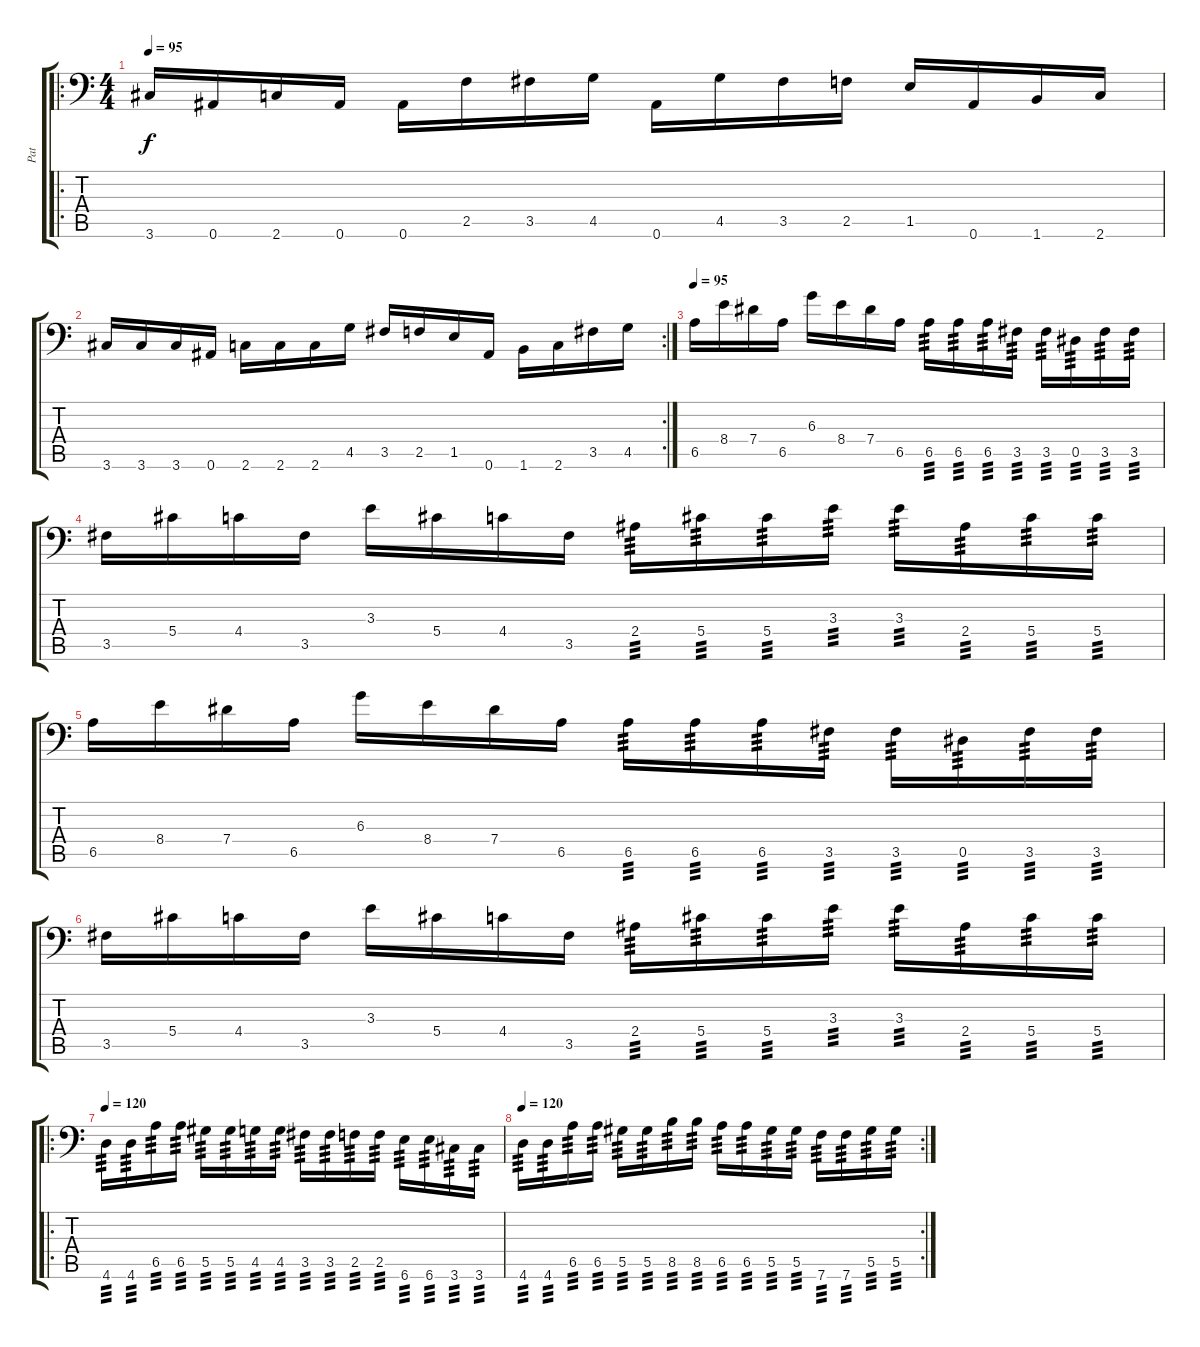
\track ("Pat" "Pat") {instrument distortionguitar}
\staff {score tabs}
\tuning (Bb3 F3 Db3 Ab2 Eb2 Bb1) {hide}
\ro
\ts (4 4)
\tempo 95
\clef f4
\ks c
3.6.16{dy f} 0.6.16 2.6.16 0.6.16 0.6.16 2.5.16 3.5.16 4.5.16 0.6.16 4.5.16 3.5.16 2.5.16 1.5.16 0.6.16 1.6.16 2.6.16 |
\rc 2
3.6.16 3.6.16 3.6.16 0.6.16 2.6.16 2.6.16 2.6.16 4.5.16 3.5.16 2.5.16 1.5.16 0.6.16 1.6.16 2.6.16 3.5.16 4.5.16 |
\tempo 95
6.5.16 8.4.16 7.4.16 6.5.16 6.3.16 8.4.16 7.4.16 6.5.16 6.5.16{tp 3} 6.5.16{tp 3} 6.5.16{tp 3} 3.5.16{tp 3} 3.5.16{tp 3} 0.5.16{tp 3} 3.5.16{tp 3} 3.5.16{tp 3} |
3.5.16 5.4.16 4.4.16 3.5.16 3.3.16 5.4.16 4.4.16 3.5.16 2.4.16{tp 3} 5.4.16{tp 3} 5.4.16{tp 3} 3.3.16{tp 3} 3.3.16{tp 3} 2.4.16{tp 3} 5.4.16{tp 3} 5.4.16{tp 3} |
6.5.16 8.4.16 7.4.16 6.5.16 6.3.16 8.4.16 7.4.16 6.5.16 6.5.16{tp 3} 6.5.16{tp 3} 6.5.16{tp 3} 3.5.16{tp 3} 3.5.16{tp 3} 0.5.16{tp 3} 3.5.16{tp 3} 3.5.16{tp 3} |
3.5.16 5.4.16 4.4.16 3.5.16 3.3.16 5.4.16 4.4.16 3.5.16 2.4.16{tp 3} 5.4.16{tp 3} 5.4.16{tp 3} 3.3.16{tp 3} 3.3.16{tp 3} 2.4.16{tp 3} 5.4.16{tp 3} 5.4.16{tp 3} |
\ro
\tempo 120
4.6.16{tp 3} 4.6.16{tp 3} 6.5.16{tp 3} 6.5.16{tp 3} 5.5.16{tp 3} 5.5.16{tp 3} 4.5.16{tp 3} 4.5.16{tp 3} 3.5.16{tp 3} 3.5.16{tp 3} 2.5.16{tp 3} 2.5.16{tp 3} 6.6.16{tp 3} 6.6.16{tp 3} 3.6.16{tp 3} 3.6.16{tp 3} |
\rc 2
\tempo 120
4.6.16{tp 3} 4.6.16{tp 3} 6.5.16{tp 3} 6.5.16{tp 3} 5.5.16{tp 3} 5.5.16{tp 3} 8.5.16{tp 3} 8.5.16{tp 3} 6.5.16{tp 3} 6.5.16{tp 3} 5.5.16{tp 3} 5.5.16{tp 3} 7.6.16{tp 3} 7.6.16{tp 3} 5.5.16{tp 3} 5.5.16{tp 3}
